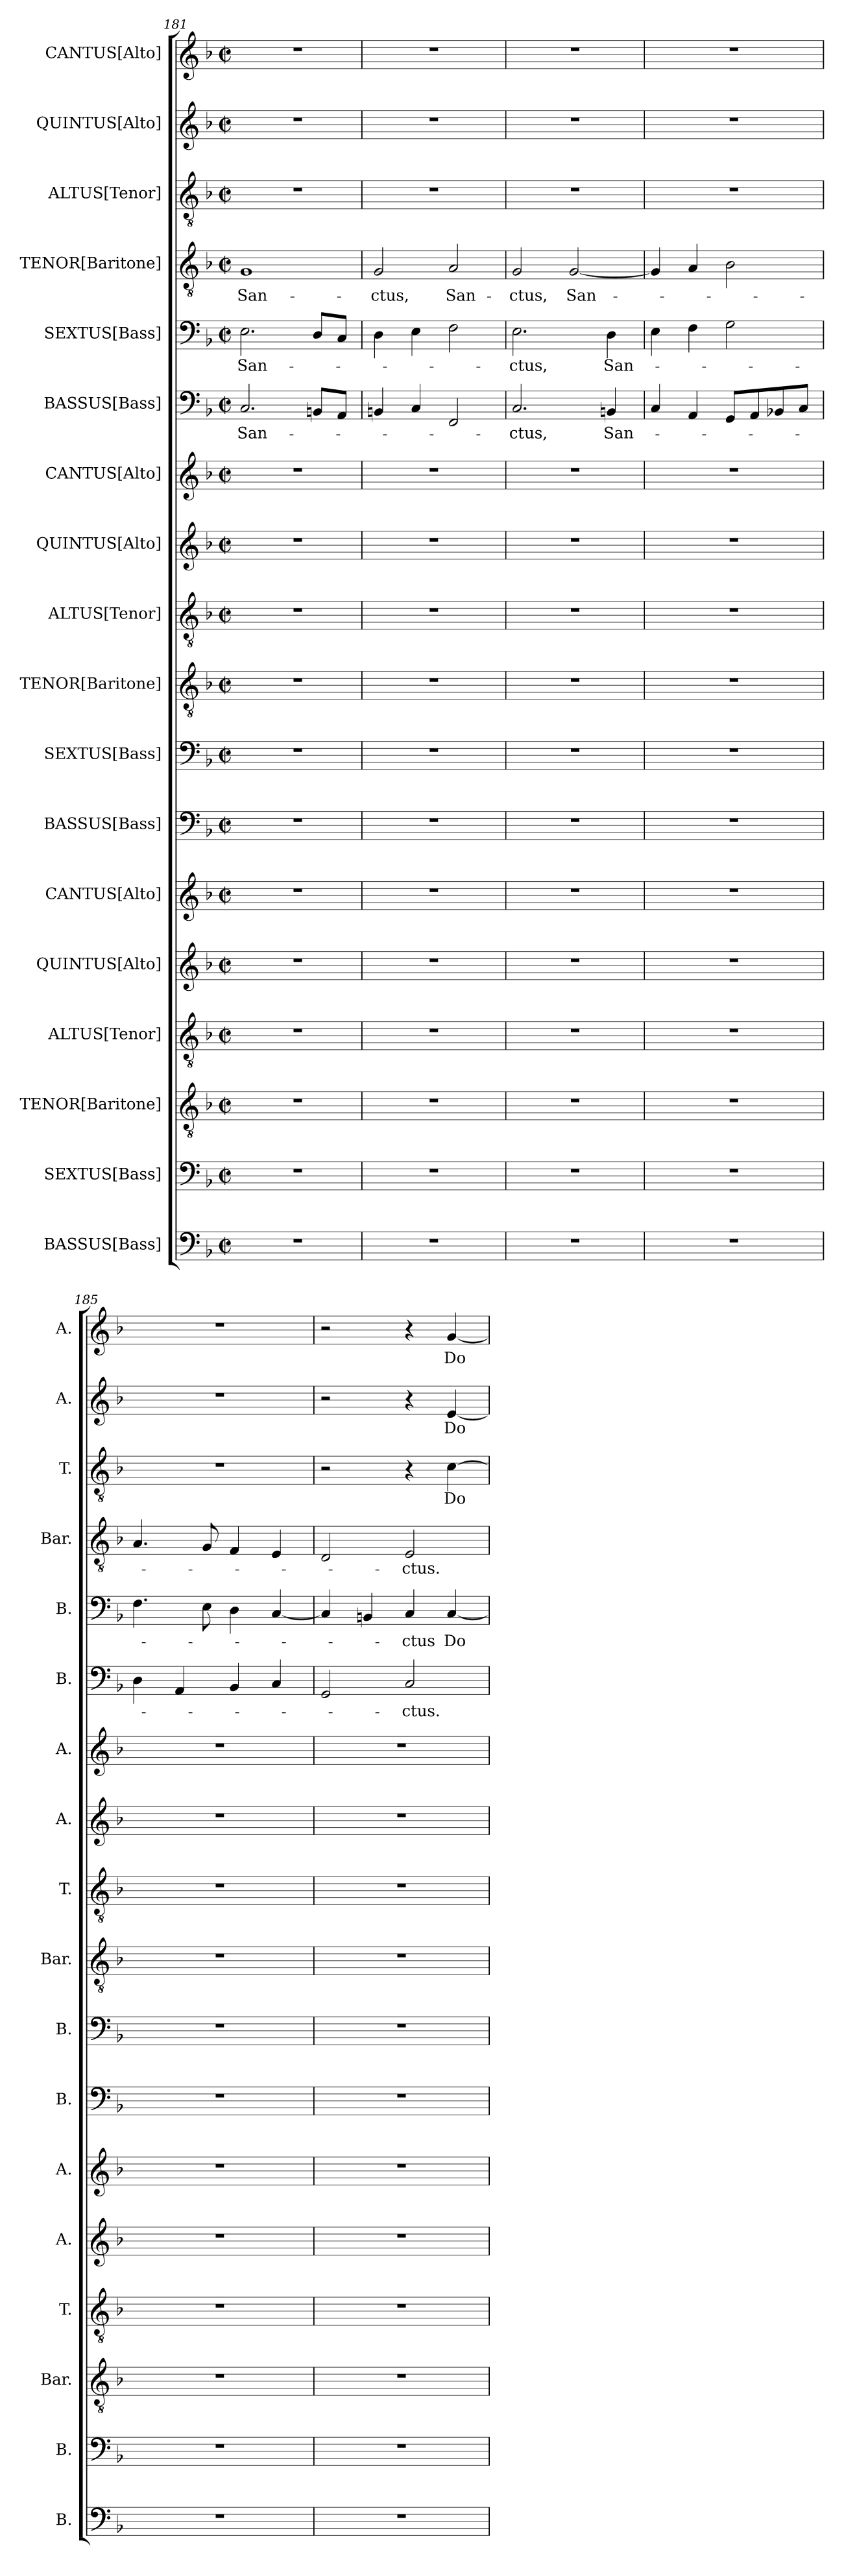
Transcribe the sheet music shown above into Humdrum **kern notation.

**kern	**kern	**kern	**kern	**kern	**kern	**kern	**kern	**kern	**kern	**kern	**kern	**kern	**text	**kern	**text	**kern	**text	**kern	**text	**kern	**text	**kern	**text
*part18	*part17	*part16	*part15	*part14	*part13	*part12	*part11	*part10	*part9	*part8	*part7	*part6	*part6	*part5	*part5	*part4	*part4	*part3	*part3	*part2	*part2	*part1	*part1
*staff18	*staff17	*staff16	*staff15	*staff14	*staff13	*staff12	*staff11	*staff10	*staff9	*staff8	*staff7	*staff6	*staff6	*staff5	*staff5	*staff4	*staff4	*staff3	*staff3	*staff2	*staff2	*staff1	*staff1
*I"BASSUS[Bass]	*I"SEXTUS[Bass]	*I"TENOR[Baritone]	*I"ALTUS[Tenor]	*I"QUINTUS[Alto]	*I"CANTUS[Alto]	*I"BASSUS[Bass]	*I"SEXTUS[Bass]	*I"TENOR[Baritone]	*I"ALTUS[Tenor]	*I"QUINTUS[Alto]	*I"CANTUS[Alto]	*I"BASSUS[Bass]	*	*I"SEXTUS[Bass]	*	*I"TENOR[Baritone]	*	*I"ALTUS[Tenor]	*	*I"QUINTUS[Alto]	*	*I"CANTUS[Alto]	*
*I'B.	*I'B.	*I'Bar.	*I'T.	*I'A.	*I'A.	*I'B.	*I'B.	*I'Bar.	*I'T.	*I'A.	*I'A.	*I'B.	*	*I'B.	*	*I'Bar.	*	*I'T.	*	*I'A.	*	*I'A.	*
*clefF4	*clefF4	*clefGv2	*clefGv2	*clefG2	*clefG2	*clefF4	*clefF4	*clefGv2	*clefGv2	*clefG2	*clefG2	*clefF4	*	*clefF4	*	*clefGv2	*	*clefGv2	*	*clefG2	*	*clefG2	*
*	*	*ITrd7c12	*ITrd7c12	*	*	*	*	*ITrd7c12	*ITrd7c12	*	*	*	*	*	*	*ITrd7c12	*	*ITrd7c12	*	*	*	*	*
*k[b-]	*k[b-]	*k[b-]	*k[b-]	*k[b-]	*k[b-]	*k[b-]	*k[b-]	*k[b-]	*k[b-]	*k[b-]	*k[b-]	*k[b-]	*	*k[b-]	*	*k[b-]	*	*k[b-]	*	*k[b-]	*	*k[b-]	*
*F:	*F:	*F:	*F:	*F:	*F:	*F:	*F:	*F:	*F:	*F:	*F:	*F:	*	*F:	*	*F:	*	*F:	*	*F:	*	*F:	*
*M2/2	*M2/2	*M2/2	*M2/2	*M2/2	*M2/2	*M2/2	*M2/2	*M2/2	*M2/2	*M2/2	*M2/2	*M2/2	*	*M2/2	*	*M2/2	*	*M2/2	*	*M2/2	*	*M2/2	*
*met(c|)	*met(c|)	*met(c|)	*met(c|)	*met(c|)	*met(c|)	*met(c|)	*met(c|)	*met(c|)	*met(c|)	*met(c|)	*met(c|)	*met(c|)	*	*met(c|)	*	*met(c|)	*	*met(c|)	*	*met(c|)	*	*met(c|)	*
=181	=181	=181	=181	=181	=181	=181	=181	=181	=181	=181	=181	=181	=181	=181	=181	=181	=181	=181	=181	=181	=181	=181	=181
!	!	!	!	!	!	!	!	!	!	!	!	!	!LO:LY:b	!	!LO:LY:b	!	!LO:LY:b	!	!	!	!	!	!
1r	1r	1r	1r	1r	1r	1r	1r	1r	1r	1r	1r	2.C/	San-	2.E\	San-	1GG	San-	1r	.	1r	.	1r	.
.	.	.	.	.	.	.	.	.	.	.	.	8BBn/L	.	8D/L	.	.	.	.	.	.	.	.	.
.	.	.	.	.	.	.	.	.	.	.	.	8AA/J	.	8C/J	.	.	.	.	.	.	.	.	.
=182	=182	=182	=182	=182	=182	=182	=182	=182	=182	=182	=182	=182	=182	=182	=182	=182	=182	=182	=182	=182	=182	=182	=182
!	!	!	!	!	!	!	!	!	!	!	!	!	!	!	!	!	!LO:LY:b	!	!	!	!	!	!
1r	1r	1r	1r	1r	1r	1r	1r	1r	1r	1r	1r	4BBn/	.	4D\	.	2GG/	-ctus,	1r	.	1r	.	1r	.
.	.	.	.	.	.	.	.	.	.	.	.	4C/	.	4E\	.	.	.	.	.	.	.	.	.
!	!	!	!	!	!	!	!	!	!	!	!	!	!	!	!	!	!LO:LY:b	!	!	!	!	!	!
.	.	.	.	.	.	.	.	.	.	.	.	2FF/	.	2F\	.	2AA/	San-	.	.	.	.	.	.
=183	=183	=183	=183	=183	=183	=183	=183	=183	=183	=183	=183	=183	=183	=183	=183	=183	=183	=183	=183	=183	=183	=183	=183
!	!	!	!	!	!	!	!	!	!	!	!	!	!LO:LY:b	!	!LO:LY:b	!	!LO:LY:b	!	!	!	!	!	!
1r	1r	1r	1r	1r	1r	1r	1r	1r	1r	1r	1r	2.C/	-ctus,	2.E\	-ctus,	2GG/	-ctus,	1r	.	1r	.	1r	.
!	!	!	!	!	!	!	!	!	!	!	!	!	!	!	!	!	!LO:LY:b	!	!	!	!	!	!
.	.	.	.	.	.	.	.	.	.	.	.	.	.	.	.	[<2GG/	San-	.	.	.	.	.	.
!	!	!	!	!	!	!	!	!	!	!	!	!	!LO:LY:b	!	!LO:LY:b	!	!	!	!	!	!	!	!
.	.	.	.	.	.	.	.	.	.	.	.	4BBn/	San-	4D\	San-	.	.	.	.	.	.	.	.
=184	=184	=184	=184	=184	=184	=184	=184	=184	=184	=184	=184	=184	=184	=184	=184	=184	=184	=184	=184	=184	=184	=184	=184
1r	1r	1r	1r	1r	1r	1r	1r	1r	1r	1r	1r	4C/	.	4E\	.	4GG/]	.	1r	.	1r	.	1r	.
.	.	.	.	.	.	.	.	.	.	.	.	4AA/	.	4F\	.	4AA/	.	.	.	.	.	.	.
.	.	.	.	.	.	.	.	.	.	.	.	8GG/L	.	2G\	.	2BB-\	.	.	.	.	.	.	.
.	.	.	.	.	.	.	.	.	.	.	.	8AA/	.	.	.	.	.	.	.	.	.	.	.
.	.	.	.	.	.	.	.	.	.	.	.	8BB-X/	.	.	.	.	.	.	.	.	.	.	.
.	.	.	.	.	.	.	.	.	.	.	.	8C/J	.	.	.	.	.	.	.	.	.	.	.
=185	=185	=185	=185	=185	=185	=185	=185	=185	=185	=185	=185	=185	=185	=185	=185	=185	=185	=185	=185	=185	=185	=185	=185
1r	1r	1r	1r	1r	1r	1r	1r	1r	1r	1r	1r	4D\	.	4.F\	.	4.AA/	.	1r	.	1r	.	1r	.
.	.	.	.	.	.	.	.	.	.	.	.	4AA/	.	.	.	.	.	.	.	.	.	.	.
.	.	.	.	.	.	.	.	.	.	.	.	.	.	8E\	.	8GG/	.	.	.	.	.	.	.
.	.	.	.	.	.	.	.	.	.	.	.	4BB-/	.	4D\	.	4FF/	.	.	.	.	.	.	.
.	.	.	.	.	.	.	.	.	.	.	.	4C/	.	[<4C/	.	4EE/	.	.	.	.	.	.	.
=186	=186	=186	=186	=186	=186	=186	=186	=186	=186	=186	=186	=186	=186	=186	=186	=186	=186	=186	=186	=186	=186	=186	=186
1r	1r	1r	1r	1r	1r	1r	1r	1r	1r	1r	1r	2GG/	.	4C/]	.	2DD/	.	2r	.	2r	.	2r	.
.	.	.	.	.	.	.	.	.	.	.	.	.	.	4BBn/	.	.	.	.	.	.	.	.	.
!	!	!	!	!	!	!	!	!	!	!	!	!	!LO:LY:b	!	!LO:LY:b	!	!LO:LY:b	!	!	!	!	!	!
.	.	.	.	.	.	.	.	.	.	.	.	2C/	-ctus.	4C/	-ctus	2EE/	-ctus.	4r	.	4r	.	4r	.
!	!	!	!	!	!	!	!	!	!	!	!	!	!	!	!LO:LY:b	!	!	!	!LO:LY:b	!	!LO:LY:b	!	!LO:LY:b
.	.	.	.	.	.	.	.	.	.	.	.	.	.	[<4C/	Do-	.	.	[>4C\	Do-	[<4e/	Do-	[<4g/	Do-
=	=	=	=	=	=	=	=	=	=	=	=	=	=	=	=	=	=	=	=	=	=	=	=
*-	*-	*-	*-	*-	*-	*-	*-	*-	*-	*-	*-	*-	*-	*-	*-	*-	*-	*-	*-	*-	*-	*-	*-
